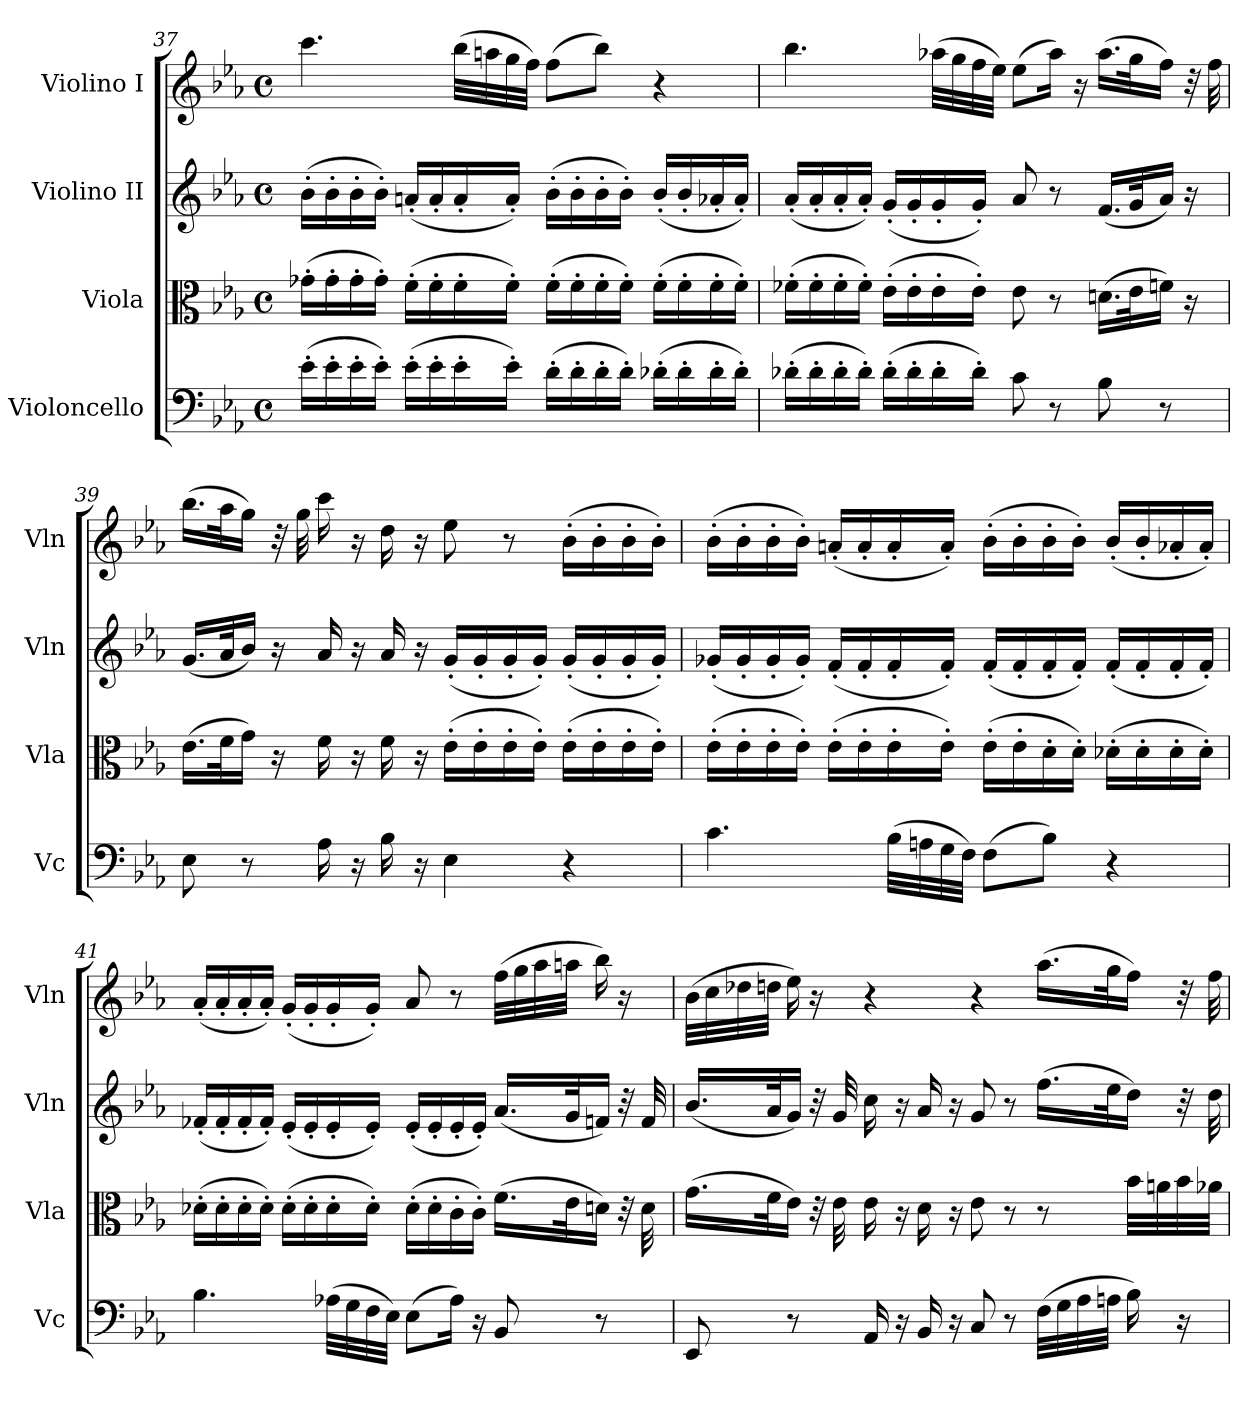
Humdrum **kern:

**kern	**kern	**kern	**kern
*part4	*part3	*part2	*part1
*staff4	*staff3	*staff2	*staff1
*I"Violoncello	*I"Viola	*I"Violino II	*I"Violino I
*I'Vc	*I'Vla	*I'Vln	*I'Vln
*clefF4	*clefC3	*clefG2	*clefG2
*k[b-e-a-]	*k[b-e-a-]	*k[b-e-a-]	*k[b-e-a-]
*E-:	*E-:	*E-:	*E-:
*M4/4	*M4/4	*M4/4	*M4/4
*met(c)	*met(c)	*met(c)	*met(c)
=37	=37	=37	=37
(16e-'LL	(16g-X'LL	(16b-'LL	4.ccc
16e-'	16g-'	16b-'	.
16e-'	16g-'	16b-'	.
16e-'JJ)	16g-'JJ)	16b-'JJ)	.
(16e-'LL	(16f'LL	(16an'LL	.
16e-'	16f'	16a'	.
16e-'	16f'	16a'	(32bb-LLL
.	.	.	32aan
16e-'JJ)	16f'JJ)	16a'JJ)	32gg
.	.	.	32ffJJJ)
(16d'LL	(16f'LL	(16b-'LL	(8ffL
16d'	16f'	16b-'	.
16d'	16f'	16b-'	8bb-J)
16d'JJ)	16f'JJ)	16b-'JJ)	.
(16d-X'LL	(16f'LL	(16b-'LL	4r
16d-'	16f'	16b-'	.
16d-'	16f'	16a-X'	.
16d-'JJ)	16f'JJ)	16a-'JJ)	.
!!LO:LB:g=z
=38	=38	=38	=38
(16d-X'LL	(16f-X'LL	(16a-'LL	4.bb-
16d-'	16f-'	16a-'	.
16d-'	16f-'	16a-'	.
16d-'JJ)	16f-'JJ)	16a-'JJ)	.
(16d-'LL	(16e-'LL	(16g'LL	.
16d-'	16e-'	16g'	.
16d-'	16e-'	16g'	(32aa-XLLL
.	.	.	32gg
16d-'JJ)	16e-'JJ)	16g'JJ)	32ff
.	.	.	32ee-JJJ)
8c	8e-	8a-	(8ee-L
8r	8r	8r	16aa-Jk)
.	.	.	16r
8B-	(16.dnLL	(16.fLL	(16.aa-LL
.	32e-k	32gk	32ggk
8r	16fnJJ)	16a-JJ)	16ffJJ)
.	16r	16r	32r
.	.	.	32ff
=39	=39	=39	=39
8E-	(16.e-LL	(16.gLL	(16.bb-LL
.	32fk	32a-k	32aa-k
8r	16gJJ)	16b-JJ)	16ggJJ)
.	16r	16r	32r
.	.	.	32gg
16A-	16f	16a-	16ccc
16r	16r	16r	16r
16B-	16f	16a-	16dd
16r	16r	16r	16r
4E-	(16e-'LL	(16g'LL	8ee-
.	16e-'	16g'	.
.	16e-'	16g'	8r
.	16e-'JJ)	16g'JJ)	.
4r	(16e-'LL	(16g'LL	(16b-'LL
.	16e-'	16g'	16b-'
.	16e-'	16g'	16b-'
.	16e-'JJ)	16g'JJ)	16b-'JJ)
=40	=40	=40	=40
4.c	(16e-'LL	(16g-X'LL	(16b-'LL
.	16e-'	16g-'	16b-'
.	16e-'	16g-'	16b-'
.	16e-'JJ)	16g-'JJ)	16b-'JJ)
.	(16e-'LL	(16f'LL	(16an'LL
.	16e-'	16f'	16a'
(32B-LLL	16e-'	16f'	16a'
32An	.	.	.
32G	16e-'JJ)	16f'JJ)	16a'JJ)
32FJJJ)	.	.	.
(8FL	(16e-'LL	(16f'LL	(16b-'LL
.	16e-'	16f'	16b-'
8B-J)	16d'	16f'	16b-'
.	16d'JJ)	16f'JJ)	16b-'JJ)
4r	(16d-X'LL	(16f'LL	(16b-'LL
.	16d-'	16f'	16b-'
.	16d-'	16f'	16a-X'
.	16d-'JJ)	16f'JJ)	16a-'JJ)
!!LO:LB:g=z
=41	=41	=41	=41
4.B-	(16d-X'LL	(16f-X'LL	(16a-'LL
.	16d-'	16f-'	16a-'
.	16d-'	16f-'	16a-'
.	16d-'JJ)	16f-'JJ)	16a-'JJ)
.	(16d-'LL	(16e-'LL	(16g'LL
.	16d-'	16e-'	16g'
(32A-XLLL	16d-'	16e-'	16g'
32G	.	.	.
32F	16d-'JJ)	16e-'JJ)	16g'JJ)
32E-JJJ)	.	.	.
(8E-L	(16d-'LL	(16e-'LL	8a-
.	16d-'	16e-'	.
16A-Jk)	16c'	16e-'	8r
16r	16c'JJ)	16e-'JJ)	.
8BB-	(16.fLL	(16.a-LL	(32ffLLL
.	.	.	32gg
.	.	.	32aa-
.	32e-k	32gk	32aanJJJ
8r	16dnJJ)	16fnJJ)	16bb-)
.	32r	32r	16r
.	32d	32f	.
=42	=42	=42	=42
8EE-	(16.gLL	(16.b-LL	(32b-LLL
.	.	.	32cc
.	.	.	32dd-X
.	32fk	32a-k	32ddnJJJ
8r	16e-JJ)	16gJJ)	16ee-)
.	32r	32r	16r
.	32e-	32g	.
16AA-	16e-	16cc	4r
16r	16r	16r	.
16BB-	16d	16a-	.
16r	16r	16r	.
8C	8e-	8g	4r
8r	8r	8r	.
(32FLLL	8r	(16.ffLL	(16.aa-LL
32G	.	.	.
32A-	.	.	.
32AnJJJ	.	32ee-k	32ggk
16B-)	32b-LLL	16ddJJ)	16ffJJ)
.	32an	.	.
16r	32b-	32r	32r
.	32a-XJJJ	32dd	32ff
=	=	=	=
*-	*-	*-	*-
